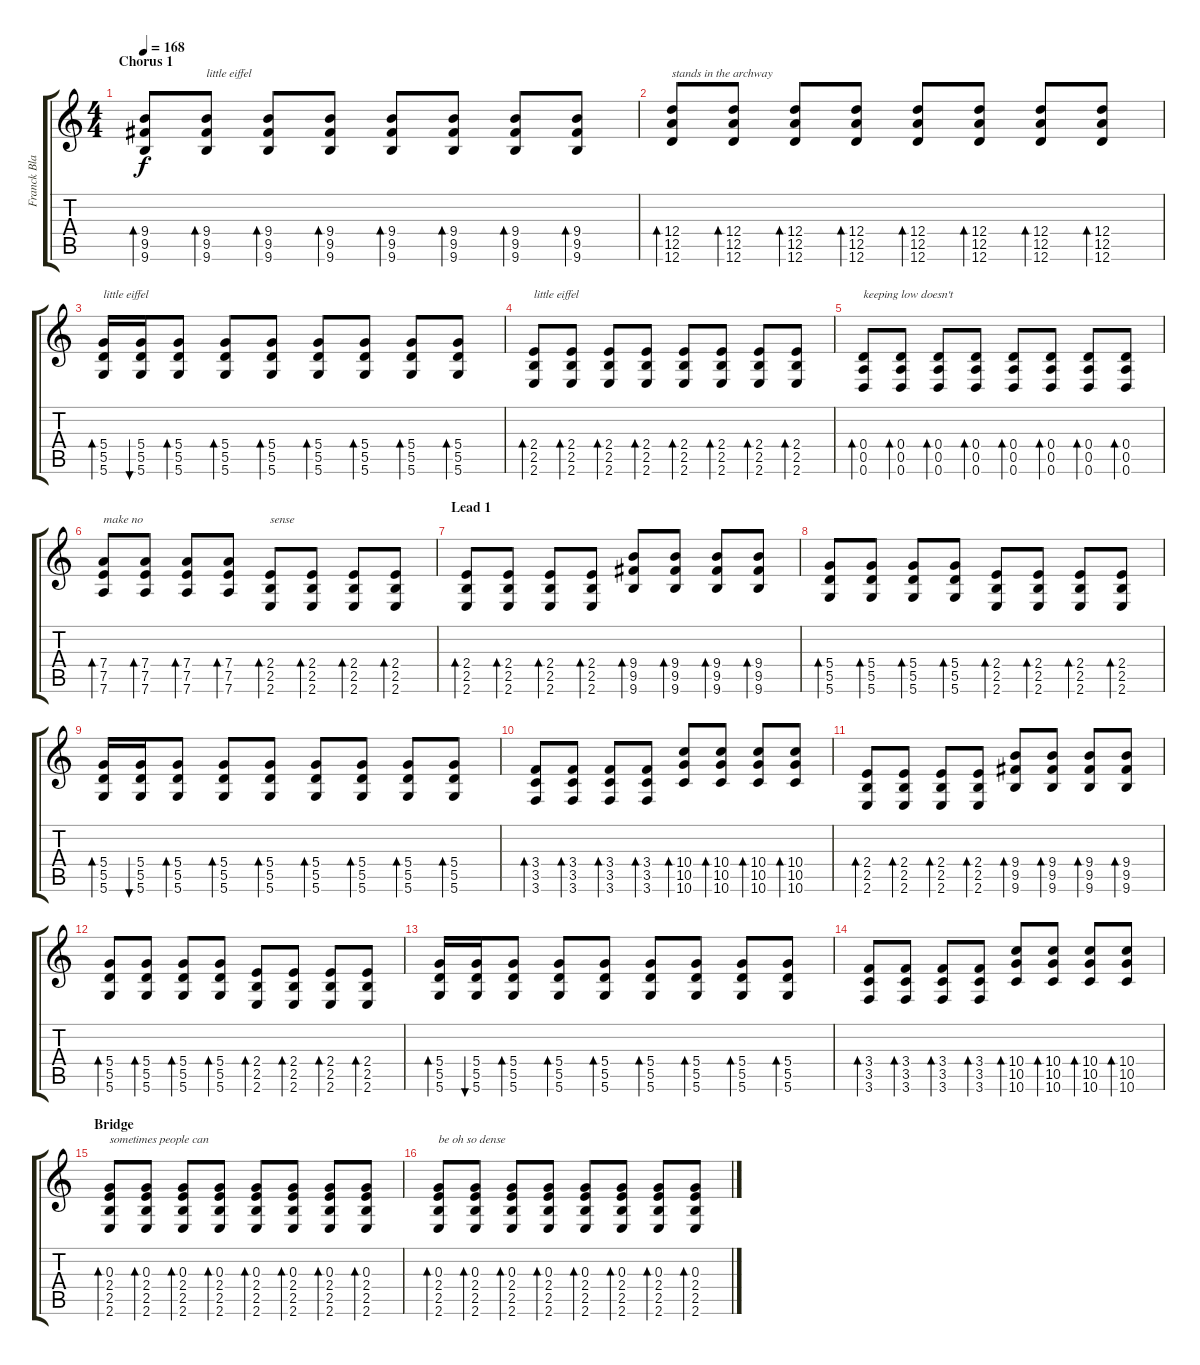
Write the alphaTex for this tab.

\track ("Franck Black" "Franck Bla") {instrument distortionguitar}
\staff {score tabs}
\tuning (E4 B3 G3 D3 A2 D2) {hide}
\ts (4 4)
\section ("" "Chorus 1")
\tempo 168
\clef g2
\ks c
(9.4 9.5 9.6).8{bd 60 dy f volume 12 instrument electricguitarmuted} (9.4 9.5 9.6).8{bd 60 txt "little eiffel"} (9.4 9.5 9.6).8{bd 60} (9.4 9.5 9.6).8{bd 60} (9.4 9.5 9.6).8{bd 60} (9.4 9.5 9.6).8{bd 60} (9.4 9.5 9.6).8{bd 60} (9.4 9.5 9.6).8{bd 60} |
(12.4 12.5 12.6).8{bd 60 txt "stands in the archway"} (12.4 12.5 12.6).8{bd 60} (12.4 12.5 12.6).8{bd 60} (12.4 12.5 12.6).8{bd 60} (12.4 12.5 12.6).8{bd 60} (12.4 12.5 12.6).8{bd 60} (12.4 12.5 12.6).8{bd 60} (12.4 12.5 12.6).8{bd 60} |
(5.4 5.5 5.6).16{bd 60 txt "little eiffel"} (5.4 5.5 5.6).16{bu 60} (5.4 5.5 5.6).8{bd 60} (5.4 5.5 5.6).8{bd 60} (5.4 5.5 5.6).8{bd 60} (5.4 5.5 5.6).8{bd 60} (5.4 5.5 5.6).8{bd 60} (5.4 5.5 5.6).8{bd 60} (5.4 5.5 5.6).8{bd 60} |
(2.4 2.5 2.6).8{bd 60 txt "little eiffel"} (2.4 2.5 2.6).8{bd 60} (2.4 2.5 2.6).8{bd 60} (2.4 2.5 2.6).8{bd 60} (2.4 2.5 2.6).8{bd 60} (2.4 2.5 2.6).8{bd 60} (2.4 2.5 2.6).8{bd 60} (2.4 2.5 2.6).8{bd 60} |
(0.4 0.5 0.6).8{bd 60 txt "keeping low doesn't"} (0.4 0.5 0.6).8{bd 60} (0.4 0.5 0.6).8{bd 60} (0.4 0.5 0.6).8{bd 60} (0.4 0.5 0.6).8{bd 60} (0.4 0.5 0.6).8{bd 60} (0.4 0.5 0.6).8{bd 60} (0.4 0.5 0.6).8{bd 60} |
(7.4 7.5 7.6).8{bd 60 txt "make no"} (7.4 7.5 7.6).8{bd 60} (7.4 7.5 7.6).8{bd 60} (7.4 7.5 7.6).8{bd 60} (2.4 2.5 2.6).8{bd 60 txt "sense"} (2.4 2.5 2.6).8{bd 60} (2.4 2.5 2.6).8{bd 60} (2.4 2.5 2.6).8{bd 60} |
\section ("" "Lead 1")
(2.4 2.5 2.6).8{bd 60} (2.4 2.5 2.6).8{bd 60} (2.4 2.5 2.6).8{bd 60} (2.4 2.5 2.6).8{bd 60} (9.4 9.5 9.6).8{bd 60} (9.4 9.5 9.6).8{bd 60} (9.4 9.5 9.6).8{bd 60} (9.4 9.5 9.6).8{bd 60} |
(5.4 5.5 5.6).8{bd 60} (5.4 5.5 5.6).8{bd 60} (5.4 5.5 5.6).8{bd 60} (5.4 5.5 5.6).8{bd 60} (2.4 2.5 2.6).8{bd 60} (2.4 2.5 2.6).8{bd 60} (2.4 2.5 2.6).8{bd 60} (2.4 2.5 2.6).8{bd 60} |
(5.4 5.5 5.6).16{bd 60} (5.4 5.5 5.6).16{bu 60} (5.4 5.5 5.6).8{bd 60} (5.4 5.5 5.6).8{bd 60} (5.4 5.5 5.6).8{bd 60} (5.4 5.5 5.6).8{bd 60} (5.4 5.5 5.6).8{bd 60} (5.4 5.5 5.6).8{bd 60} (5.4 5.5 5.6).8{bd 60} |
(3.4 3.5 3.6).8{bd 60} (3.4 3.5 3.6).8{bd 60} (3.4 3.5 3.6).8{bd 60} (3.4 3.5 3.6).8{bd 60} (10.4 10.5 10.6).8{bd 60} (10.4 10.5 10.6).8{bd 60} (10.4 10.5 10.6).8{bd 60} (10.4 10.5 10.6).8{bd 60} |
(2.4 2.5 2.6).8{bd 60} (2.4 2.5 2.6).8{bd 60} (2.4 2.5 2.6).8{bd 60} (2.4 2.5 2.6).8{bd 60} (9.4 9.5 9.6).8{bd 60} (9.4 9.5 9.6).8{bd 60} (9.4 9.5 9.6).8{bd 60} (9.4 9.5 9.6).8{bd 60} |
(5.4 5.5 5.6).8{bd 60} (5.4 5.5 5.6).8{bd 60} (5.4 5.5 5.6).8{bd 60} (5.4 5.5 5.6).8{bd 60} (2.4 2.5 2.6).8{bd 60} (2.4 2.5 2.6).8{bd 60} (2.4 2.5 2.6).8{bd 60} (2.4 2.5 2.6).8{bd 60} |
(5.4 5.5 5.6).16{bd 60} (5.4 5.5 5.6).16{bu 60} (5.4 5.5 5.6).8{bd 60} (5.4 5.5 5.6).8{bd 60} (5.4 5.5 5.6).8{bd 60} (5.4 5.5 5.6).8{bd 60} (5.4 5.5 5.6).8{bd 60} (5.4 5.5 5.6).8{bd 60} (5.4 5.5 5.6).8{bd 60} |
(3.4 3.5 3.6).8{bd 60} (3.4 3.5 3.6).8{bd 60} (3.4 3.5 3.6).8{bd 60} (3.4 3.5 3.6).8{bd 60} (10.4 10.5 10.6).8{bd 60} (10.4 10.5 10.6).8{bd 60} (10.4 10.5 10.6).8{bd 60} (10.4 10.5 10.6).8{bd 60} |
\section ("" "Bridge")
(0.3 2.4 2.5 2.6).8{bd 60 txt "sometimes people can" volume 12 instrument distortionguitar} (0.3 2.4 2.5 2.6).8{bd 60} (0.3 2.4 2.5 2.6).8{bd 60} (0.3 2.4 2.5 2.6).8{bd 60} (0.3 2.4 2.5 2.6).8{bd 60} (0.3 2.4 2.5 2.6).8{bd 60} (0.3 2.4 2.5 2.6).8{bd 60} (0.3 2.4 2.5 2.6).8{bd 60} |
(0.3 2.4 2.5 2.6).8{bd 60 txt "be oh so dense"} (0.3 2.4 2.5 2.6).8{bd 60} (0.3 2.4 2.5 2.6).8{bd 60} (0.3 2.4 2.5 2.6).8{bd 60} (0.3 2.4 2.5 2.6).8{bd 60} (0.3 2.4 2.5 2.6).8{bd 60} (0.3 2.4 2.5 2.6).8{bd 60} (0.3 2.4 2.5 2.6).8{bd 60}
